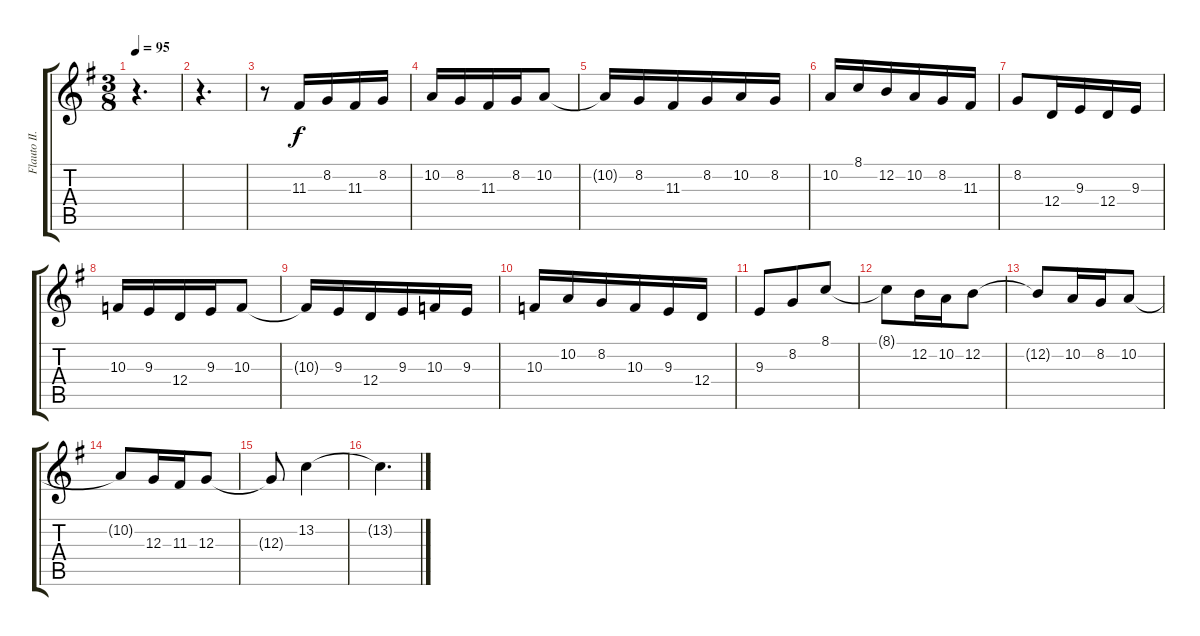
\track ("Flauto II. (Flùte à bee)" "Flauto II.") {instrument recorder}
\staff {score tabs}
\tuning (E4 B3 G3 D3 A2 E2) {hide}
\ts (3 8)
\tempo 95
\clef g2
\ks g
r.4{d dy f} |
r.4{d} |
r.8 11.3.16 8.2.16{beam merge} 11.3.16 8.2.16 |
10.2.16 8.2.16{beam merge} 11.3.16 8.2.16{beam merge} 10.2.8 |
10.2{t}.16 8.2.16{beam merge} 11.3.16 8.2.16{beam merge} 10.2.16 8.2.16 |
10.2.16 8.1.16{beam merge} 12.2.16 10.2.16{beam merge} 8.2.16 11.3.16 |
8.2.8{beam merge} 12.4.16 9.3.16{beam merge} 12.4.16 9.3.16 |
10.3.16 9.3.16{beam merge} 12.4.16 9.3.16{beam merge} 10.3.8 |
10.3{t}.16 9.3.16{beam merge} 12.4.16 9.3.16{beam merge} 10.3.16 9.3.16 |
10.3.16 10.2.16{beam merge} 8.2.16 10.3.16{beam merge} 9.3.16 12.4.16 |
9.3.8 8.2.8 8.1.8 |
8.1{t}.8{beam merge} 12.2.16 10.2.16{beam merge} 12.2.8 |
12.2{t}.8{beam merge} 10.2.16 8.2.16{beam merge} 10.2.8 |
10.2{t}.8{beam merge} 12.3.16 11.3.16{beam merge} 12.3.8 |
12.3{t}.8 13.2.4 |
13.2{t}.4{d}
